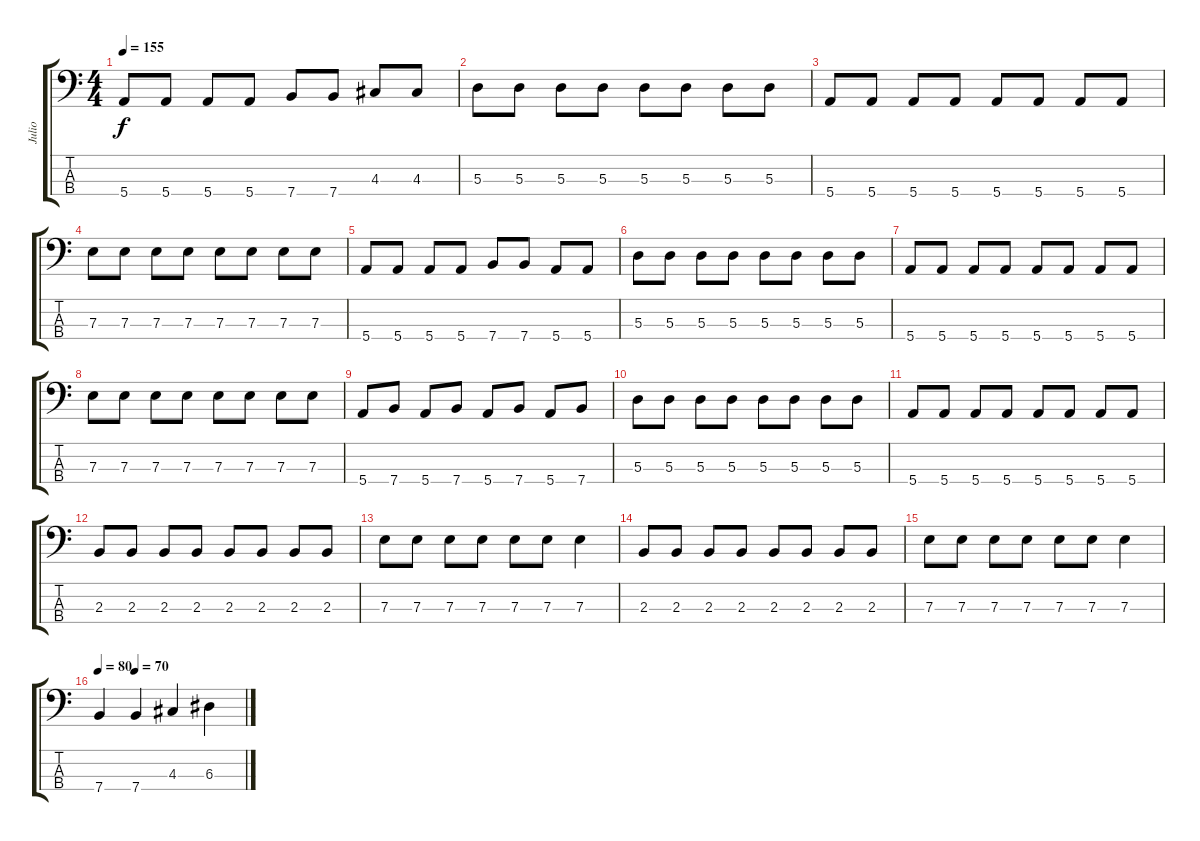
\track ("Julio" "Julio") {instrument electricbassfinger}
\staff {score tabs}
\tuning (G2 D2 A1 E1) {hide}
\ts (4 4)
\tempo 155
\clef f4
\ks c
5.4.8{dy f} 5.4.8 5.4.8 5.4.8 7.4.8 7.4.8 4.3.8 4.3.8 |
5.3.8 5.3.8 5.3.8 5.3.8 5.3.8 5.3.8 5.3.8 5.3.8 |
5.4.8 5.4.8 5.4.8 5.4.8 5.4.8 5.4.8 5.4.8 5.4.8 |
7.3.8 7.3.8 7.3.8 7.3.8 7.3.8 7.3.8 7.3.8 7.3.8 |
5.4.8 5.4.8 5.4.8 5.4.8 7.4.8 7.4.8 5.4.8 5.4.8 |
5.3.8 5.3.8 5.3.8 5.3.8 5.3.8 5.3.8 5.3.8 5.3.8 |
5.4.8 5.4.8 5.4.8 5.4.8 5.4.8 5.4.8 5.4.8 5.4.8 |
7.3.8 7.3.8 7.3.8 7.3.8 7.3.8 7.3.8 7.3.8 7.3.8 |
5.4.8 7.4.8 5.4.8 7.4.8 5.4.8 7.4.8 5.4.8 7.4.8 |
5.3.8 5.3.8 5.3.8 5.3.8 5.3.8 5.3.8 5.3.8 5.3.8 |
5.4.8 5.4.8 5.4.8 5.4.8 5.4.8 5.4.8 5.4.8 5.4.8 |
2.3.8 2.3.8 2.3.8 2.3.8 2.3.8 2.3.8 2.3.8 2.3.8 |
7.3.8 7.3.8 7.3.8 7.3.8 7.3.8 7.3.8 7.3.4 |
2.3.8 2.3.8 2.3.8 2.3.8 2.3.8 2.3.8 2.3.8 2.3.8 |
7.3.8 7.3.8 7.3.8 7.3.8 7.3.8 7.3.8 7.3.4 |
\tempo 80
\tempo (70 0.25)
7.4.4 7.4.4 4.3.4 6.3.4
